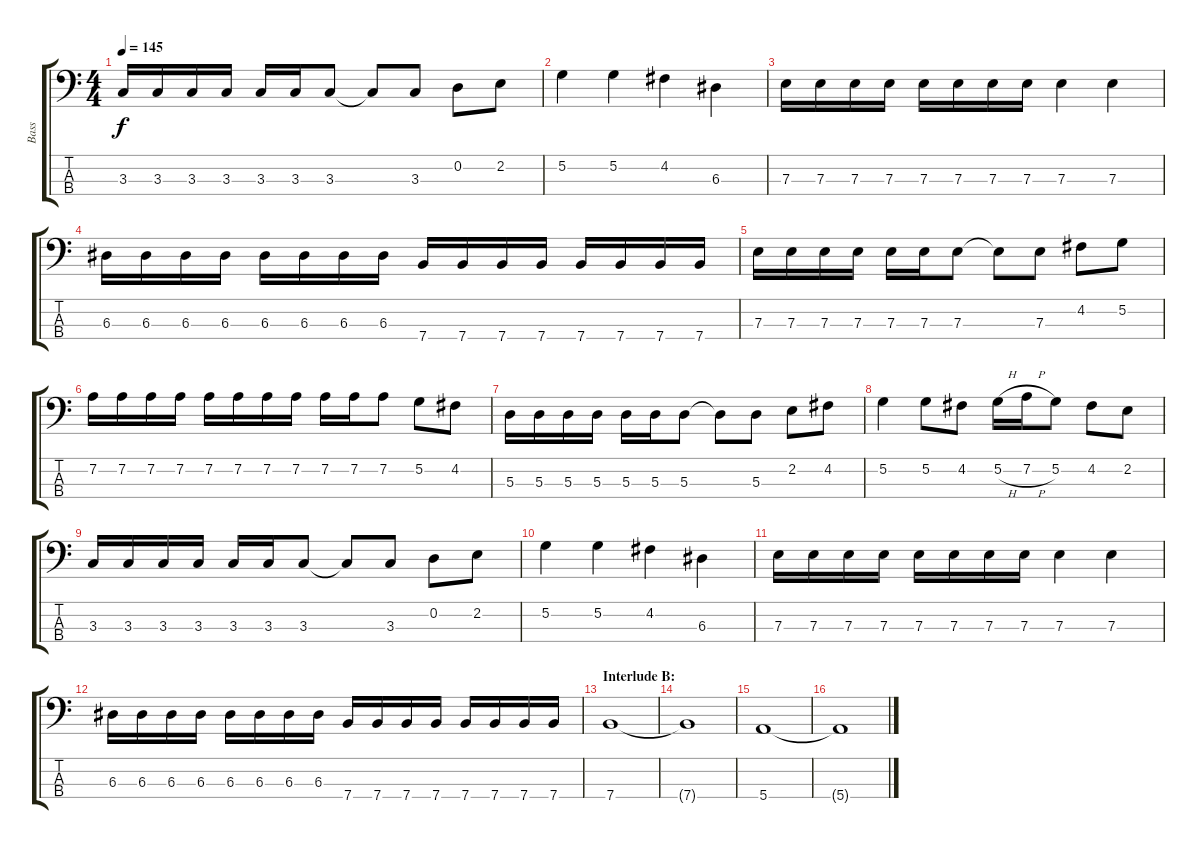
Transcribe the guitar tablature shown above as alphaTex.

\track ("Bass" "Bass") {instrument electricbassfinger}
\staff {score tabs}
\tuning (G2 D2 A1 E1) {hide}
\ts (4 4)
\tempo 145
\clef f4
\ks c
3.3.16{dy f} 3.3.16 3.3.16 3.3.16 3.3.16 3.3.16 3.3.8 3.3{t}.8 3.3.8 0.2.8 2.2.8 |
5.2.4 5.2.4 4.2.4 6.3.4 |
7.3.16 7.3.16 7.3.16 7.3.16 7.3.16 7.3.16 7.3.16 7.3.16 7.3.4 7.3.4 |
6.3.16 6.3.16 6.3.16 6.3.16 6.3.16 6.3.16 6.3.16 6.3.16 7.4.16 7.4.16 7.4.16 7.4.16 7.4.16 7.4.16 7.4.16 7.4.16 |
7.3.16 7.3.16 7.3.16 7.3.16 7.3.16 7.3.16 7.3.8 7.3{t}.8 7.3.8 4.2.8 5.2.8 |
7.2.16 7.2.16 7.2.16 7.2.16 7.2.16 7.2.16 7.2.16 7.2.16 7.2.16 7.2.16 7.2.8 5.2.8 4.2.8 |
5.3.16 5.3.16 5.3.16 5.3.16 5.3.16 5.3.16 5.3.8 5.3{t}.8 5.3.8 2.2.8 4.2.8 |
5.2.4 5.2.8 4.2.8 5.2{h}.16 7.2{h}.16 5.2.8 4.2.8 2.2.8 |
3.3.16 3.3.16 3.3.16 3.3.16 3.3.16 3.3.16 3.3.8 3.3{t}.8 3.3.8 0.2.8 2.2.8 |
5.2.4 5.2.4 4.2.4 6.3.4 |
7.3.16 7.3.16 7.3.16 7.3.16 7.3.16 7.3.16 7.3.16 7.3.16 7.3.4 7.3.4 |
6.3.16 6.3.16 6.3.16 6.3.16 6.3.16 6.3.16 6.3.16 6.3.16 7.4.16 7.4.16 7.4.16 7.4.16 7.4.16 7.4.16 7.4.16 7.4.16 |
\section ("" "Interlude B:")
7.4.1 |
7.4{t}.1 |
5.4.1 |
5.4{t}.1
